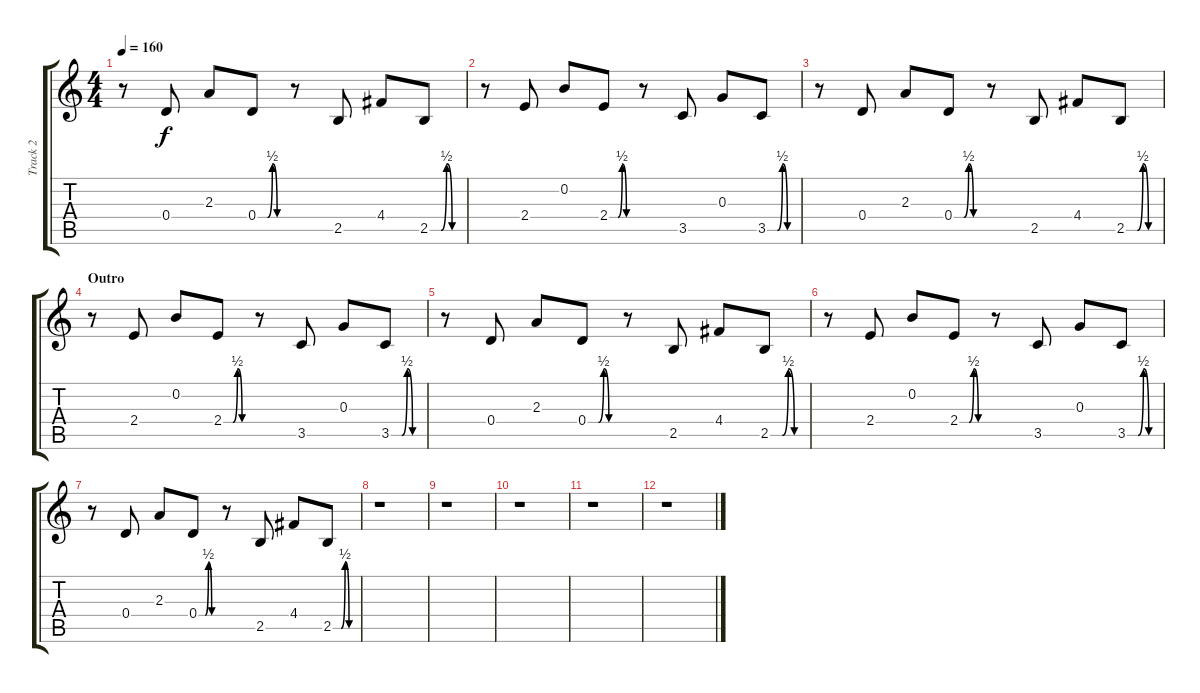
\track ("Track 2" "Track 2") {instrument distortionguitar}
\staff {score tabs}
\tuning (E4 B3 G3 D3 A2 E2) {hide}
\ts (4 4)
\tempo 160
\clef g2
\ks c
r.8{dy f} 0.4.8 2.3.8 0.4{be (custom 0 0 20 0 30 2 40 0 60 0)}.8 r.8 2.5.8 4.4.8 2.5{be (custom 0 0 20 0 30 2 40 0 60 0)}.8 |
r.8 2.4.8 0.2.8 2.4{be (custom 0 0 20 0 30 2 40 0 60 0)}.8 r.8 3.5.8 0.3.8 3.5{be (custom 0 0 20 0 30 2 40 0 60 0)}.8 |
r.8 0.4.8 2.3.8 0.4{be (custom 0 0 20 0 30 2 40 0 60 0)}.8 r.8 2.5.8 4.4.8 2.5{be (custom 0 0 20 0 30 2 40 0 60 0)}.8 |
\section ("" "Outro")
r.8 2.4.8 0.2.8 2.4{be (custom 0 0 20 0 30 2 40 0 60 0)}.8 r.8 3.5.8 0.3.8 3.5{be (custom 0 0 20 0 30 2 40 0 60 0)}.8 |
r.8 0.4.8 2.3.8 0.4{be (custom 0 0 20 0 30 2 40 0 60 0)}.8 r.8 2.5.8 4.4.8 2.5{be (custom 0 0 20 0 30 2 40 0 60 0)}.8 |
r.8 2.4.8 0.2.8 2.4{be (custom 0 0 20 0 30 2 40 0 60 0)}.8 r.8 3.5.8 0.3.8 3.5{be (custom 0 0 20 0 30 2 40 0 60 0)}.8 |
r.8 0.4.8 2.3.8 0.4{be (custom 0 0 20 0 30 2 40 0 60 0)}.8 r.8 2.5.8 4.4.8 2.5{be (custom 0 0 20 0 30 2 40 0 60 0)}.8 |
r.1 |
r.1 |
r.1 |
r.1 |
r.1
